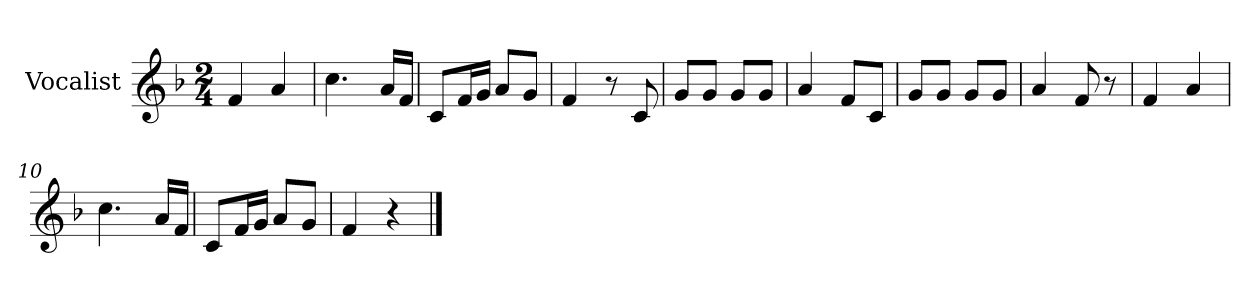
**kern
*part1
*staff1
*I"Vocalist
*k[b-]
*F:
*M2/4
=1
4f
4a
=2
4.cc
16aLL
16fJJ
=3
8cL
16fL
16gJJ
8aL
8gJ
=4
4f
8r
8c
=5
8gL
8gJ
8gL
8gJ
=6
4a
8fL
8cJ
=7
8gL
8gJ
8gL
8gJ
=8
4a
8f
8r
=9
4f
4a
=10
4.cc
16aLL
16fJJ
=11
8cL
16fL
16gJJ
8aL
8gJ
=12
4f
4r
==
*-
